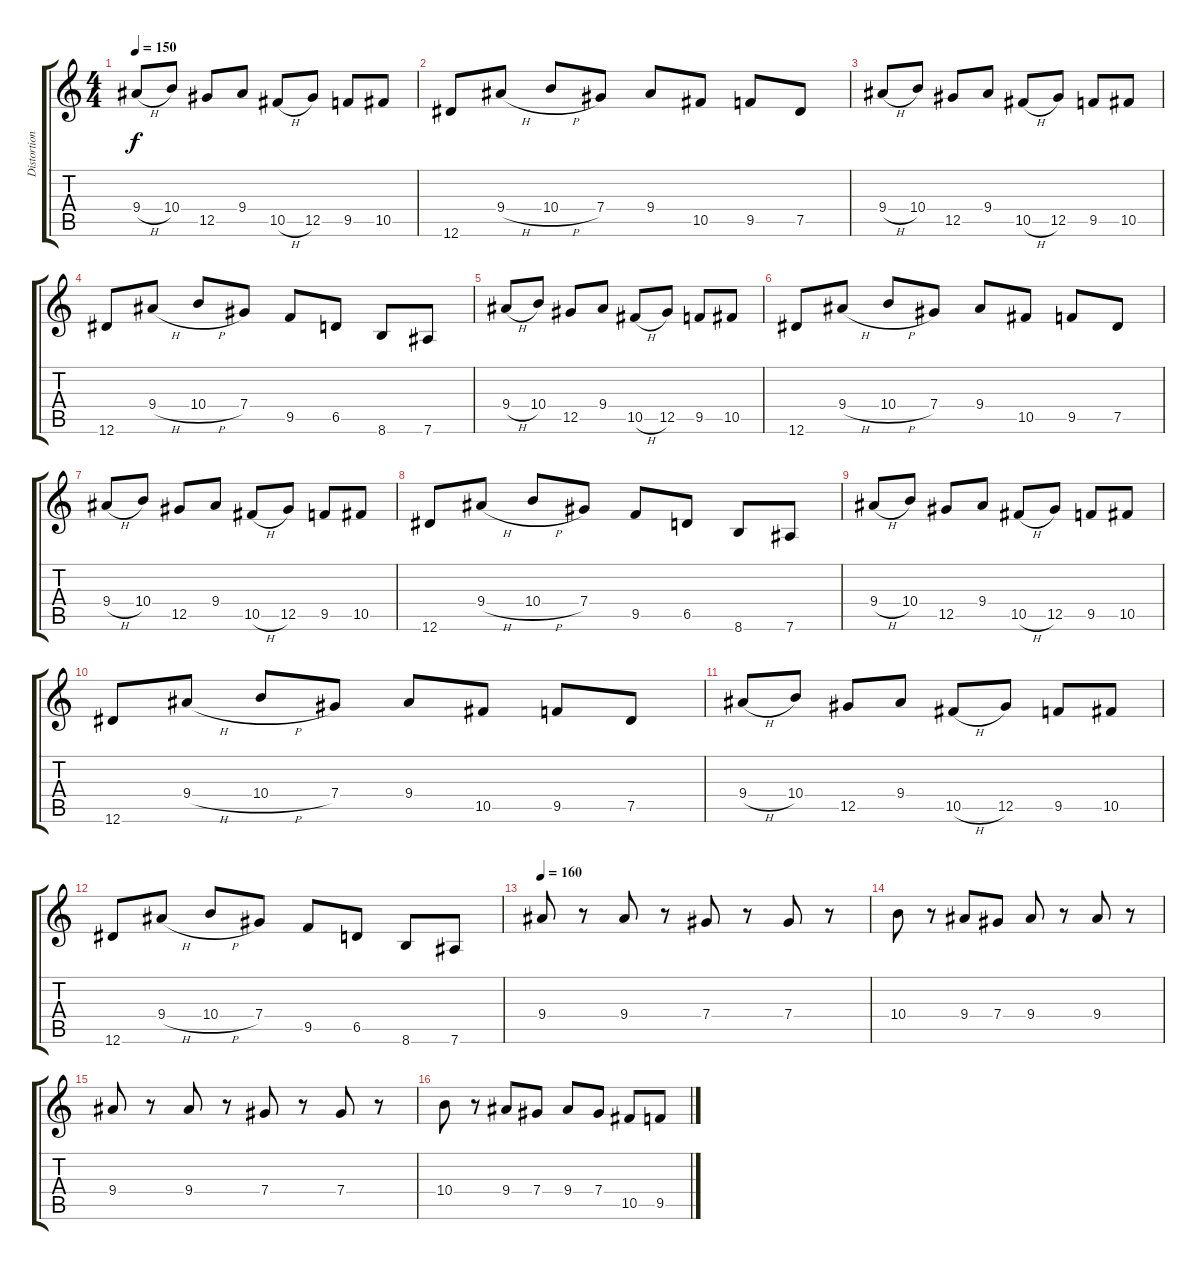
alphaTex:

\track ("Distortion G" "Distortion") {instrument overdrivenguitar}
\staff {score tabs}
\tuning (Eb4 Bb3 Gb3 Db3 Ab2 Eb2) {hide}
\ts (4 4)
\tempo 150
\clef g2
\ks c
9.4{h}.8{dy f} 10.4.8 12.5.8 9.4.8 10.5{h}.8 12.5.8 9.5.8 10.5.8 |
12.6.8 9.4{h}.8 10.4{h}.8 7.4.8 9.4.8 10.5.8 9.5.8 7.5.8 |
9.4{h}.8 10.4.8 12.5.8 9.4.8 10.5{h}.8 12.5.8 9.5.8 10.5.8 |
12.6.8 9.4{h}.8 10.4{h}.8 7.4.8 9.5.8 6.5.8 8.6.8 7.6.8 |
9.4{h}.8 10.4.8 12.5.8 9.4.8 10.5{h}.8 12.5.8 9.5.8 10.5.8 |
12.6.8 9.4{h}.8 10.4{h}.8 7.4.8 9.4.8 10.5.8 9.5.8 7.5.8 |
9.4{h}.8 10.4.8 12.5.8 9.4.8 10.5{h}.8 12.5.8 9.5.8 10.5.8 |
12.6.8 9.4{h}.8 10.4{h}.8 7.4.8 9.5.8 6.5.8 8.6.8 7.6.8 |
9.4{h}.8 10.4.8 12.5.8 9.4.8 10.5{h}.8 12.5.8 9.5.8 10.5.8 |
12.6.8 9.4{h}.8 10.4{h}.8 7.4.8 9.4.8 10.5.8 9.5.8 7.5.8 |
9.4{h}.8 10.4.8 12.5.8 9.4.8 10.5{h}.8 12.5.8 9.5.8 10.5.8 |
12.6.8 9.4{h}.8 10.4{h}.8 7.4.8 9.5.8 6.5.8 8.6.8 7.6.8 |
\tempo 160
9.4.8 r.8 9.4.8 r.8 7.4.8 r.8 7.4.8 r.8 |
10.4.8 r.8 9.4.8 7.4.8 9.4.8 r.8 9.4.8 r.8 |
9.4.8 r.8 9.4.8 r.8 7.4.8 r.8 7.4.8 r.8 |
10.4.8 r.8 9.4.8 7.4.8 9.4.8 7.4.8 10.5.8 9.5.8
